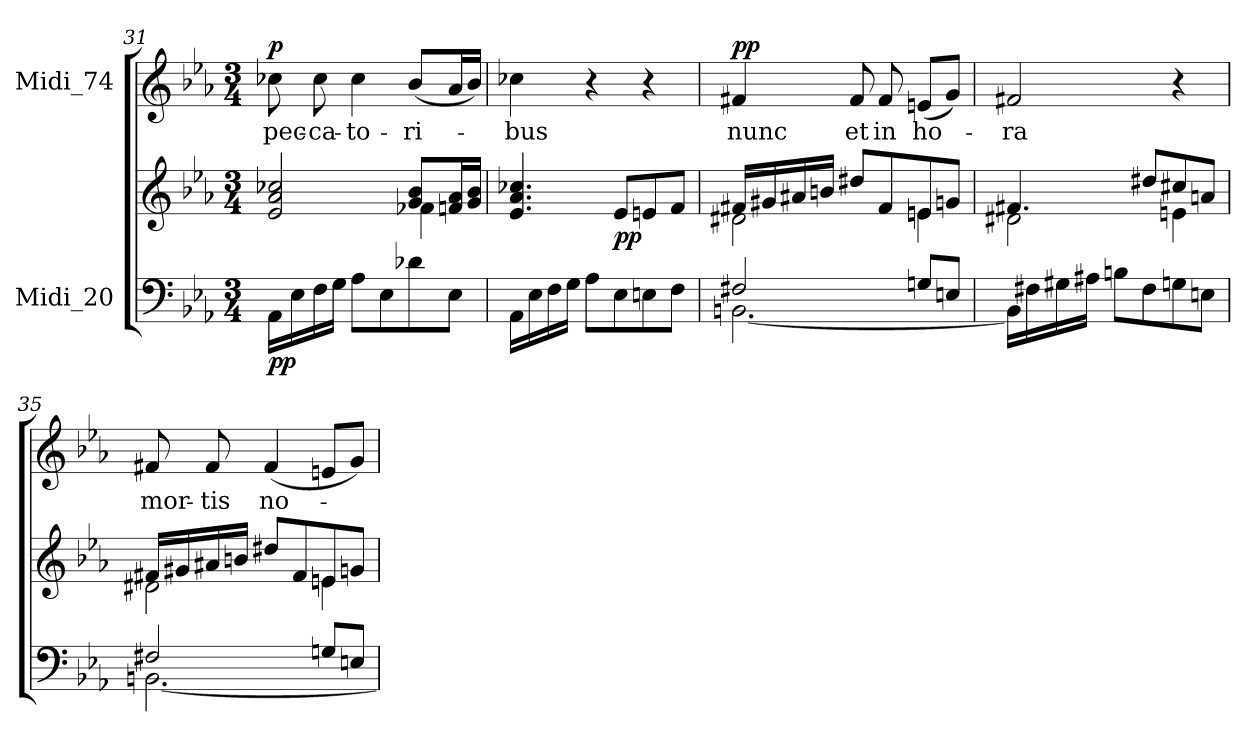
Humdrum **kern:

**kern	**kern	**dynam	**kern	**text	**dynam
*part2	*part2	*part2	*part1	*part1	*part1
*staff3	*staff2	*staff2/3	*staff1	*staff1	*staff1
*I"Midi_20	*	*	*I"Midi_74	*	*
*clefF4	*clefG2	*	*clefG2	*	*
*k[b-e-a-]	*k[b-e-a-]	*	*k[b-e-a-]	*	*
*E-:	*E-:	*	*E-:	*	*
*M3/4	*M3/4	*	*M3/4	*	*
=31	=31	=31	=31	=31	=31
*	*^	*	*	*	*
!	!	!	!LO:DY:b=2	!	!LO:LY:b	!
!	!	!	!LO:DY:n=1:b	!	!	!LO:DY:b
16AA-LL	2e-/ 2a-/ 2cc-X/	2ryy	p p	8cc-X	pec-	p
16E-	.	.	.	.	.	.
!	!	!	!	!	!LO:LY:b	!
16F	.	.	.	8cc-	-ca-	.
16GJJ	.	.	.	.	.	.
!	!	!	!	!	!LO:LY:b	!
8A-L	.	.	.	4cc-	-to-	.
8E-	.	.	.	.	.	.
!	!	!	!	!	!LO:LY:b	!
8d-X	8g/ 8b-/L	4f-X\	.	(<8b-L	-ri-	.
8E-J	16fn/ 16a-/L	.	.	16a-L	.	.
.	16g/ 16b-/JJ	.	.	16b-JJ)	.	.
=32	=32	=32	=32	=32	=32	=32
!	!	!	!	!	!LO:LY:b	!
16AA-\LL	4.e-/ 4.a-/ 4.cc-X/	4.ryy	.	4cc-X	bus	.
16E-\	.	.	.	.	.	.
16F\	.	.	.	.	.	.
16G\JJ	.	.	.	.	.	.
8A-\L	.	.	.	4r	.	.
!	!	!	!LO:DY:b	!	!	!
8E-\	8e-/L	8ryy	pp	.	.	.
8En\	8en/	4ryy	.	4r	.	.
8F\J	8f/J	.	.	.	.	.
!!LO:LB:g=z
=33	=33	=33	=33	=33	=33	=33
*^	*	*	*	*	*	*
!	!	!	!	!	!	!LO:LY:b	!LO:DY:b
2F#X/	[2.BBn\	16f#X/LL	2d#X\	.	4f#X	nunc	pp
.	.	16g#X/	.	.	.	.	.
.	.	16a#X/	.	.	.	.	.
.	.	16bn/JJ	.	.	.	.	.
!	!	!	!	!	!	!LO:LY:b	!
.	.	8dd#X/L	.	.	8f#	et	.
!	!	!	!	!	!	!LO:LY:b	!
.	.	8f#/	.	.	8f#	in	.
!	!	!	!	!	!	!LO:LY:b	!
8Gn/L	.	8en/	4en\	.	(<8enL	ho-	.
8En/J	.	8gn/J	.	.	8gJ)	.	.
=34	=34	=34	=34	=34	=34	=34	=34
!	!	!	!	!	!	!LO:LY:b	!
2.ryy	16BB\LL]	4.f#X/	2d#X\	.	2f#X	ra	.
.	16F#X\	.	.	.	.	.	.
.	16G#X\	.	.	.	.	.	.
.	16A#X\JJ	.	.	.	.	.	.
.	8Bn\L	.	.	.	.	.	.
.	8F#\	8dd#X/L	.	.	.	.	.
.	8Gn\	8cc#X/	4en\	.	4r	.	.
.	8En\J	8an/J	.	.	.	.	.
=35	=35	=35	=35	=35	=35	=35	=35
!	!	!	!	!	!	!LO:LY:b	!
2F#X/	[2.BBn\	16f#X/LL	2d#X\	.	8f#X	mor-	.
.	.	16g#X/	.	.	.	.	.
!	!	!	!	!	!	!LO:LY:b	!
.	.	16a#X/	.	.	8f#	-tis	.
.	.	16bn/JJ	.	.	.	.	.
!	!	!	!	!	!	!LO:LY:b	!
.	.	8dd#X/L	.	.	(<4f#	no-	.
.	.	8f#/	.	.	.	.	.
8Gn/L	.	8en/	4en\	.	8enL	.	.
8En/J	.	8gn/J	.	.	8gJ)	.	.
*v	*v	*	*	*	*	*	*
*	*v	*v	*	*	*	*
=	=	=	=	=	=
*-	*-	*-	*-	*-	*-
